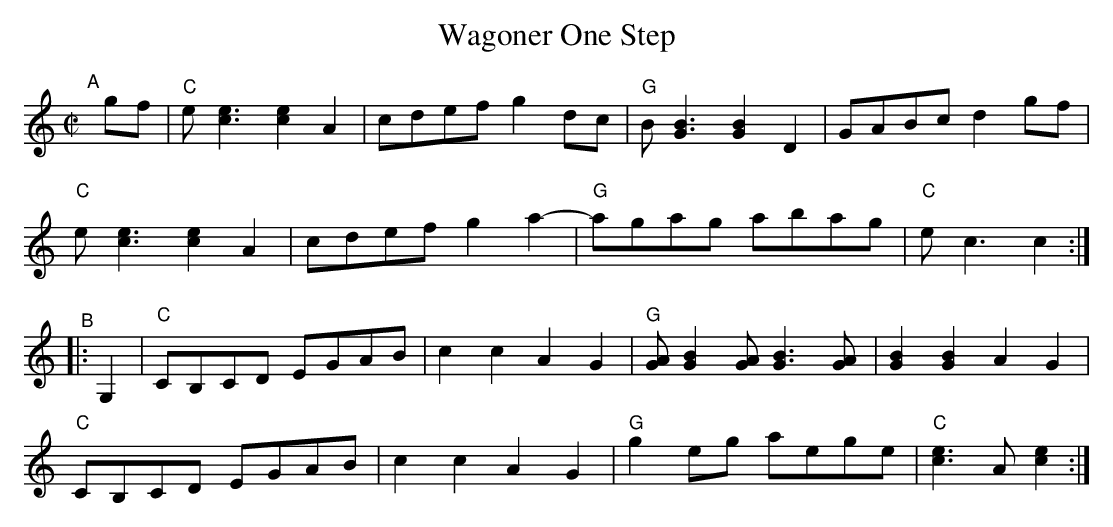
X:1
T: Wagoner One Step
M: C|
L: 1/8
K: C
"^A"[|] gf |\
"C"e[e3c3] [e2c2]A2 | cdef g2dc | "G"B[B3G3] [B2G2]D2 | GABc d2gf |
"C"e[e3c3] [e2c2]A2 | cdef g2a2- | "G"agag abag | "C"ec3 c2 :|
"^B"|: G,2 |\
"C"CB,CD EGAB | c2c2 A2G2 | "G"[AG][B2G2][AG] [B3G3][AG] | [B2G2][B2G2] A2G2 |
"C"CB,CD EGAB | c2c2 A2G2 | "G"g2eg aege | "C"[e3c3]A [e2c2] :|
